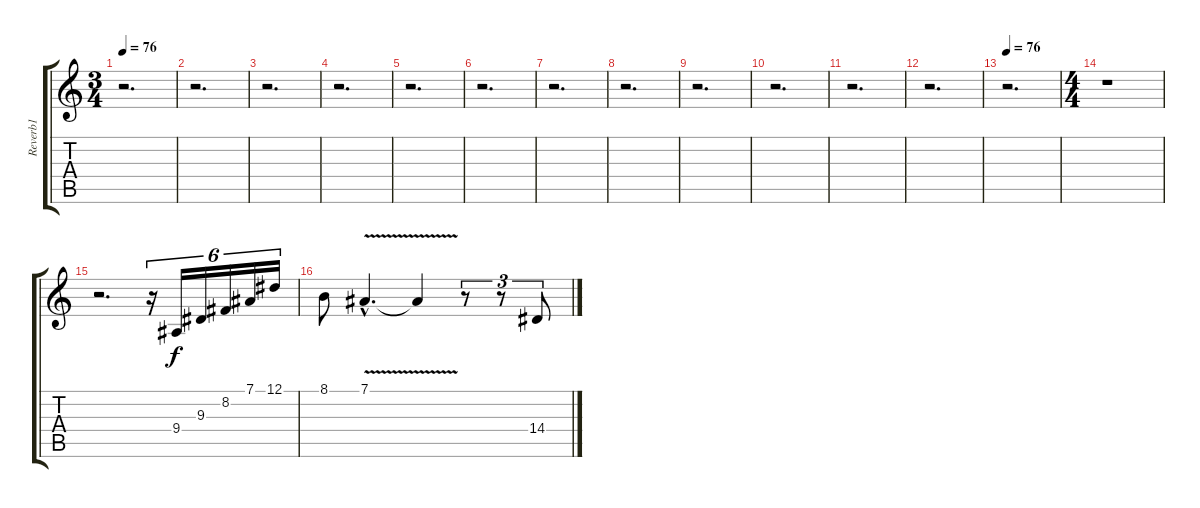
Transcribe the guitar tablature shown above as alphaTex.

\track ("Reverb1" "Reverb1") {instrument orchestralharp}
\staff {score tabs}
\tuning (Eb4 Bb3 Gb3 Db3 Ab2 Eb2) {hide}
\ts (3 4)
\tempo 76
\tempo 126
\tempo 76
\clef g2
\ks c
r.2{d dy f volume 13 instrument orchestralharp} |
r.2{d} |
r.2{d} |
r.2{d} |
r.2{d} |
r.2{d} |
r.2{d} |
r.2{d} |
r.2{d} |
r.2{d} |
r.2{d} |
r.2{d} |
\tempo 76
r.2{d} |
\ts (4 4)
r.1 |
r.2{d} r.16{tu (6 4)} 9.4.16{tu (6 4)} 9.3.16{tu (6 4)} 8.2.16{tu (6 4)} 7.1.16{tu (6 4)} 12.1.16{tu (6 4)} |
8.1.8 7.1{v hac}.4{d} 7.1{t}.4 r.8{tu (3 2)} r.8{tu (3 2)} 14.4.8{tu (3 2)}
